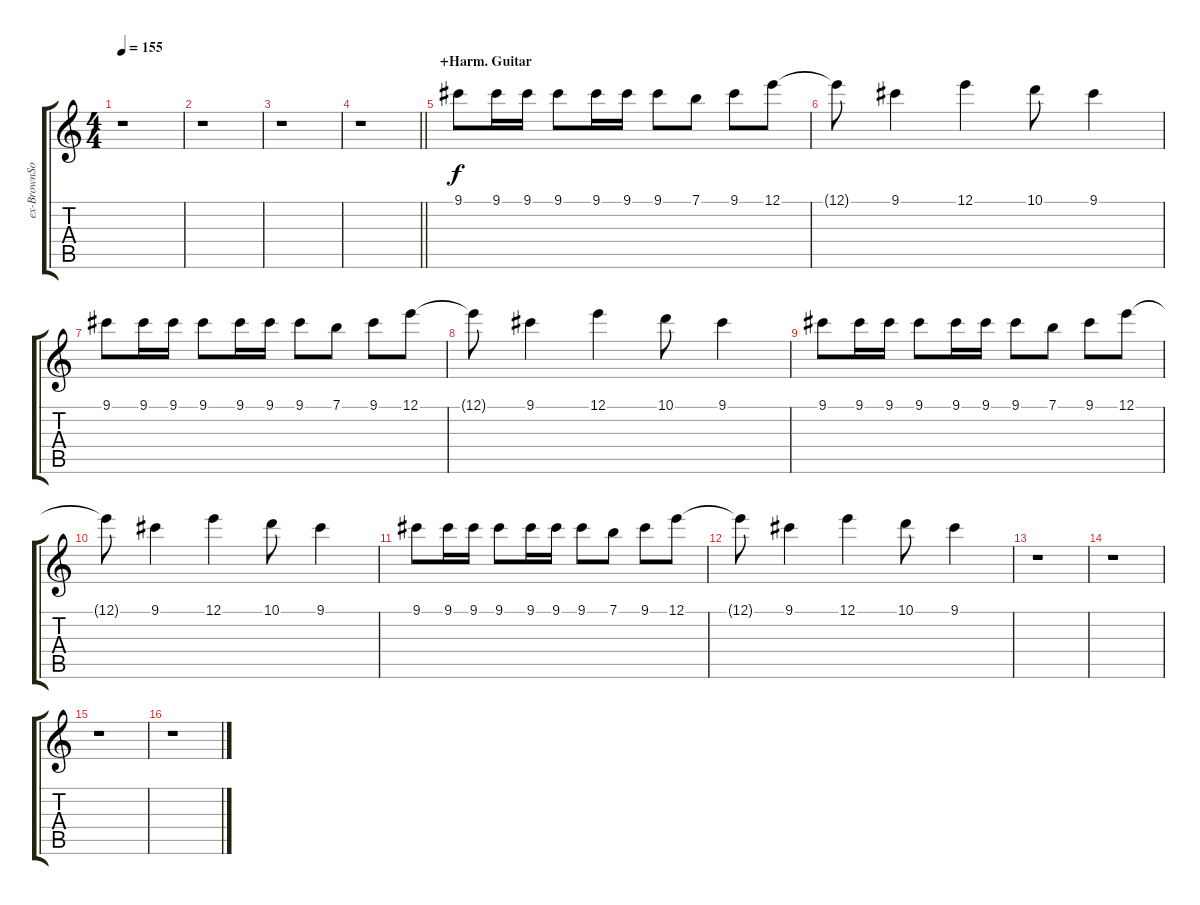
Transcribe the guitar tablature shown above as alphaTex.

\track ("ex-BrownSound - Lead Guitar II [Harm.]" "ex-BrownSo") {instrument distortionguitar}
\staff {score tabs}
\tuning (E4 B3 G3 D3 A2 E2) {hide}
\ts (4 4)
\tempo 155
\clef g2
\ks c
r.1{dy f} |
r.1 |
r.1 |
\barLineRight lightlight
r.1 |
\section ("" "+Harm. Guitar")
9.1.8 9.1.16 9.1.16 9.1.8 9.1.16 9.1.16 9.1.8 7.1.8 9.1.8 12.1.8 |
12.1{t}.8 9.1.4 12.1.4 10.1.8 9.1.4 |
9.1.8 9.1.16 9.1.16 9.1.8 9.1.16 9.1.16 9.1.8 7.1.8 9.1.8 12.1.8 |
12.1{t}.8 9.1.4 12.1.4 10.1.8 9.1.4 |
9.1.8 9.1.16 9.1.16 9.1.8 9.1.16 9.1.16 9.1.8 7.1.8 9.1.8 12.1.8 |
12.1{t}.8 9.1.4 12.1.4 10.1.8 9.1.4 |
9.1.8 9.1.16 9.1.16 9.1.8 9.1.16 9.1.16 9.1.8 7.1.8 9.1.8 12.1.8 |
12.1{t}.8 9.1.4 12.1.4 10.1.8 9.1.4 |
r.1 |
r.1 |
r.1 |
r.1
